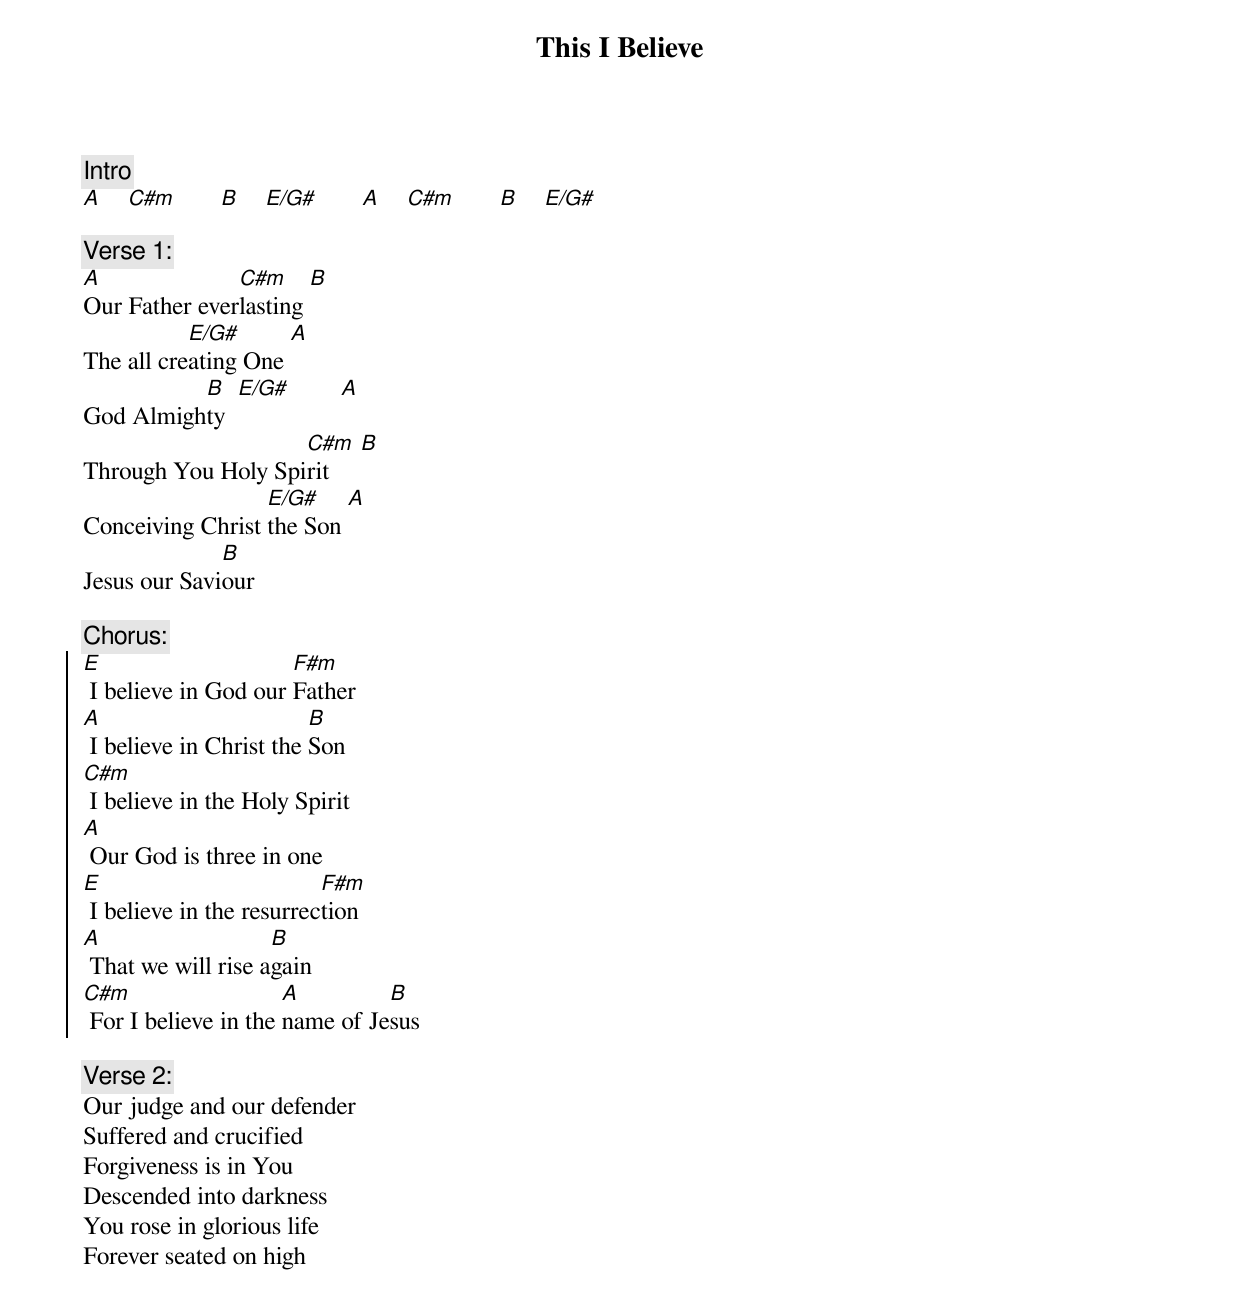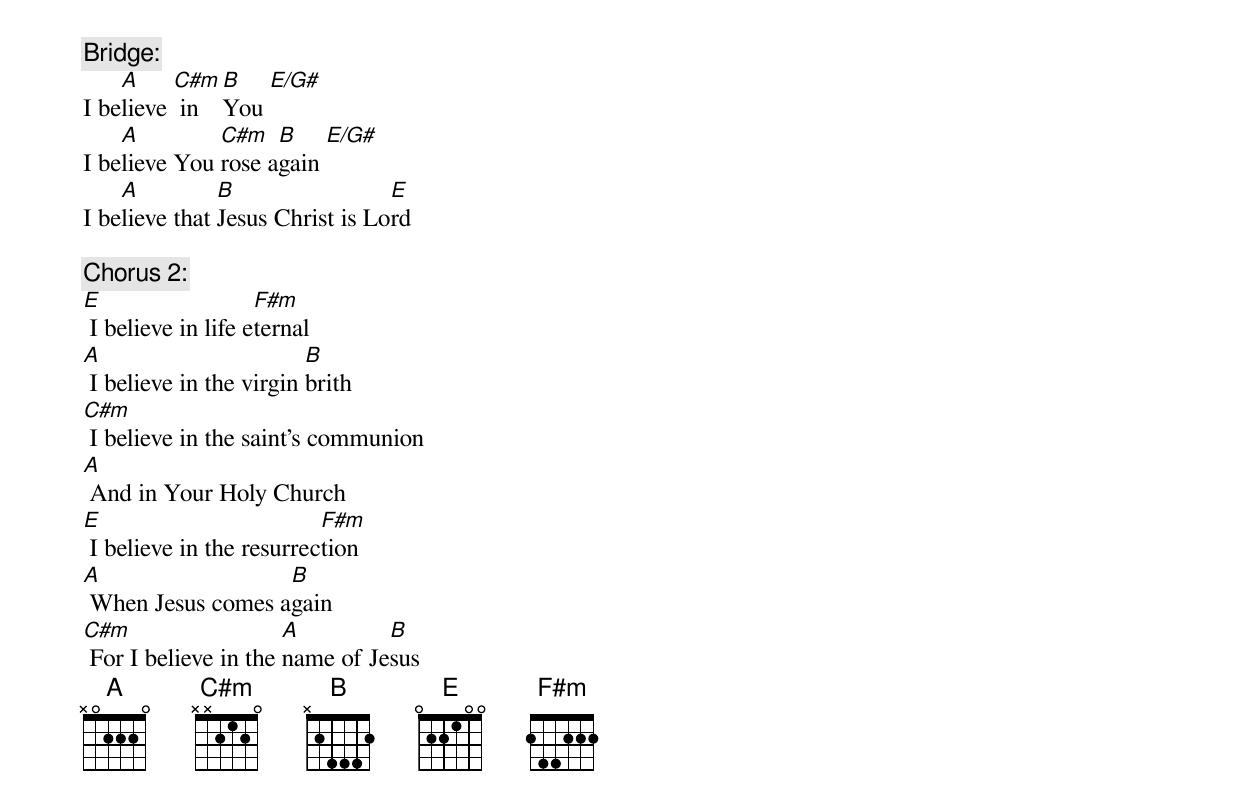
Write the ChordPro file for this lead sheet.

{title:This I Believe}
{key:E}
{col: 2}

{c:Intro}
[A]    [C#m]       [B]    [E/G#]       [A]    [C#m]       [B]    [E/G#]

{c:Verse 1:}
[A]Our Father ever[C#m]lasting [B]
The all cre[E/G#]ating One [A]
God Almigh[B]ty  [E/G#]        [A]
Through You Holy Spi[C#m]rit     [B]
Conceiving Christ [E/G#]the Son [A]
Jesus our Savi[B]our

{c:Chorus:}
{soc}
[E] I believe in God our [F#m]Father
[A] I believe in Christ the [B]Son
[C#m] I believe in the Holy Spirit
[A] Our God is three in one
[E] I believe in the resurrec[F#m]tion
[A] That we will rise a[B]gain
[C#m] For I believe in the [A]name of Je[B]sus
{eoc}

{c:Verse 2:}
Our judge and our defender
Suffered and crucified
Forgiveness is in You
Descended into darkness
You rose in glorious life
Forever seated on high

{colb}
{c:Bridge:}
I be[A]lieve [C#m] in [B]You [E/G#]
I be[A]lieve You [C#m]rose a[B]gain [E/G#]
I be[A]lieve that [B]Jesus Christ is Lo[E]rd

{c:Chorus 2:}
[E] I believe in life e[F#m]ternal
[A] I believe in the virgin [B]brith
[C#m] I believe in the saint's communion
[A] And in Your Holy Church
[E] I believe in the resurrec[F#m]tion
[A] When Jesus comes a[B]gain
[C#m] For I believe in the [A]name of Je[B]sus
